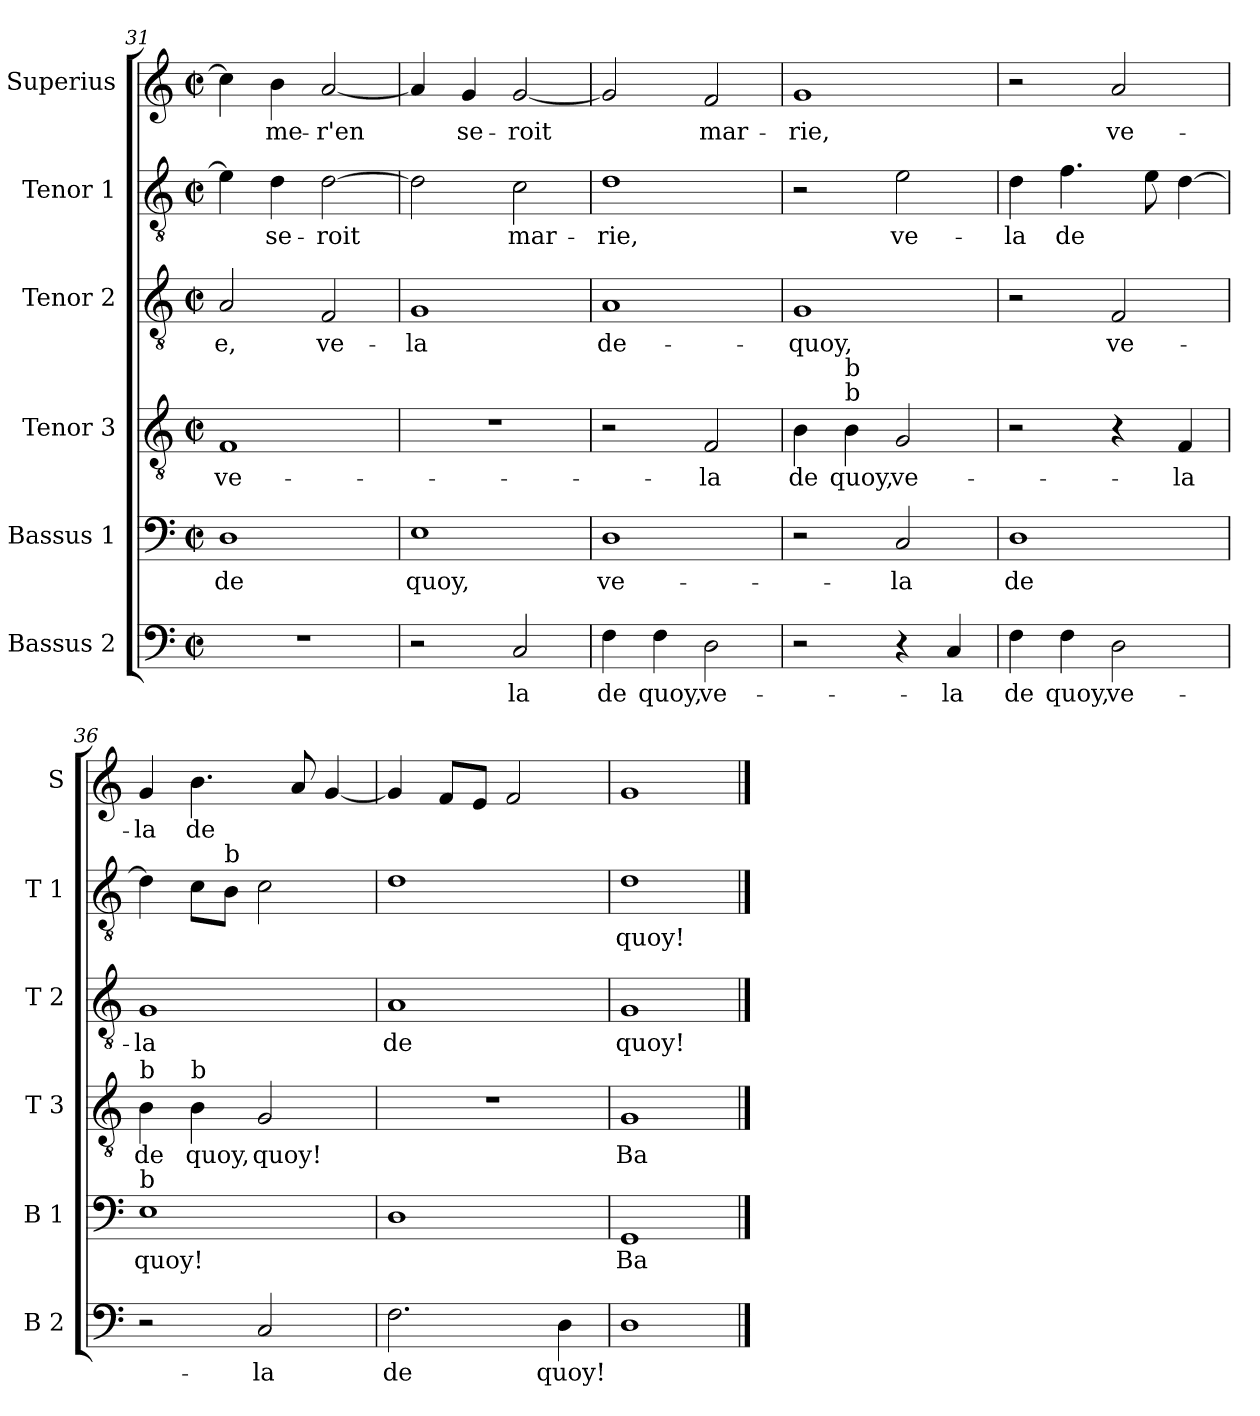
**kern	**text	**kern	**text	**kern	**text	**kern	**text	**kern	**text	**kern	**text
*part6	*part6	*part5	*part5	*part4	*part4	*part3	*part3	*part2	*part2	*part1	*part1
*staff6	*staff6	*staff5	*staff5	*staff4	*staff4	*staff3	*staff3	*staff2	*staff2	*staff1	*staff1
*I"Bassus 2	*	*I"Bassus 1	*	*I"Tenor 3	*	*I"Tenor 2	*	*I"Tenor 1	*	*I"Superius	*
*I'B 2	*	*I'B 1	*	*I'T 3	*	*I'T 2	*	*I'T 1	*	*I'S	*
*clefF4	*	*clefF4	*	*clefGv2	*	*clefGv2	*	*clefGv2	*	*clefG2	*
*k[]	*	*k[]	*	*k[]	*	*k[]	*	*k[]	*	*k[]	*
*C:	*	*C:	*	*C:	*	*C:	*	*C:	*	*C:	*
*M2/2	*	*M2/2	*	*M2/2	*	*M2/2	*	*M2/2	*	*M2/2	*
*met(c|)	*	*met(c|)	*	*met(c|)	*	*met(c|)	*	*met(c|)	*	*met(c|)	*
=31	=31	=31	=31	=31	=31	=31	=31	=31	=31	=31	=31
1r	.	1D	de	1F	ve-	2A/	-e,	4e\]	.	4cc\]	.
.	.	.	.	.	.	.	.	4d\	se-	4b\	me-
.	.	.	.	.	.	2F/	ve-	[2d\	-roit	[2a/	-r'en
=32	=32	=32	=32	=32	=32	=32	=32	=32	=32	=32	=32
2r	.	1E	quoy,	1r	.	1G	-la	2d\]	.	4a/]	.
.	.	.	.	.	.	.	.	.	.	4g/	se-
2C/	-la	.	.	.	.	.	.	2c\	mar-	[2g/	-roit
!!LO:PB:g=z
=33	=33	=33	=33	=33	=33	=33	=33	=33	=33	=33	=33
4F\	de	1D	ve-	2r	.	1A	de-	1d	-rie,	2g/]	.
4F\	quoy,	.	.	.	.	.	.	.	.	.	.
2D\	ve-	.	.	2F/	-la	.	.	.	.	2f/	mar-
=34	=34	=34	=34	=34	=34	=34	=34	=34	=34	=34	=34
2r	.	2r	.	4B\	de	1G	-quoy,	2r	.	1g	-rie,
!	!	!	!	!LO:TX:a:t=b	!	!	!	!	!	!	!
!	!	!	!	!LO:TX:a:t=b	!	!	!	!	!	!	!
.	.	.	.	4B\	quoy,	.	.	.	.	.	.
4r	.	2C/	-la	2G/	ve-	.	.	2e\	ve-	.	.
4C/	-la	.	.	.	.	.	.	.	.	.	.
=35	=35	=35	=35	=35	=35	=35	=35	=35	=35	=35	=35
4F\	de	1D	de	2r	.	2r	.	4d\	-la	2r	.
4F\	quoy,	.	.	.	.	.	.	4.f\	de	.	.
2D\	ve-	.	.	4r	.	2F/	ve-	.	.	2a/	ve-
.	.	.	.	.	.	.	.	8e\	.	.	.
.	.	.	.	4F/	-la	.	.	[4d\	.	.	.
=36	=36	=36	=36	=36	=36	=36	=36	=36	=36	=36	=36
!	!	!	!	!LO:TX:a:t=b	!	!	!	!	!	!	!
!	!	!LO:TX:a:t=b	!	!	!	!	!	!	!	!	!
2r	.	1E	quoy!	4B\	de	1G	-la	4d\]	.	4g/	-la
!	!	!	!	!LO:TX:a:t=b	!	!	!	!	!	!	!
.	.	.	.	4B\	quoy,	.	.	8c\L	.	4.b\	de
!	!	!	!	!	!	!	!	!LO:TX:a:t=b	!	!	!
.	.	.	.	.	.	.	.	8B\J	.	.	.
2C/	-la	.	.	2G/	quoy!	.	.	2c\	.	.	.
.	.	.	.	.	.	.	.	.	.	8a/	.
.	.	.	.	.	.	.	.	.	.	[4g/	.
=37	=37	=37	=37	=37	=37	=37	=37	=37	=37	=37	=37
2.F\	de	1D	.	1r	.	1A	de	1d	.	4g/]	.
.	.	.	.	.	.	.	.	.	.	8f/L	.
.	.	.	.	.	.	.	.	.	.	8e/J	.
.	.	.	.	.	.	.	.	.	.	2f/	.
4D\	quoy!	.	.	.	.	.	.	.	.	.	.
=38	=38	=38	=38	=38	=38	=38	=38	=38	=38	=38	=38
1D	.	1GG	Ba-	1G	Ba-	1G	quoy!	1d	quoy!	1g	.
==	==	==	==	==	==	==	==	==	==	==	==
*-	*-	*-	*-	*-	*-	*-	*-	*-	*-	*-	*-
